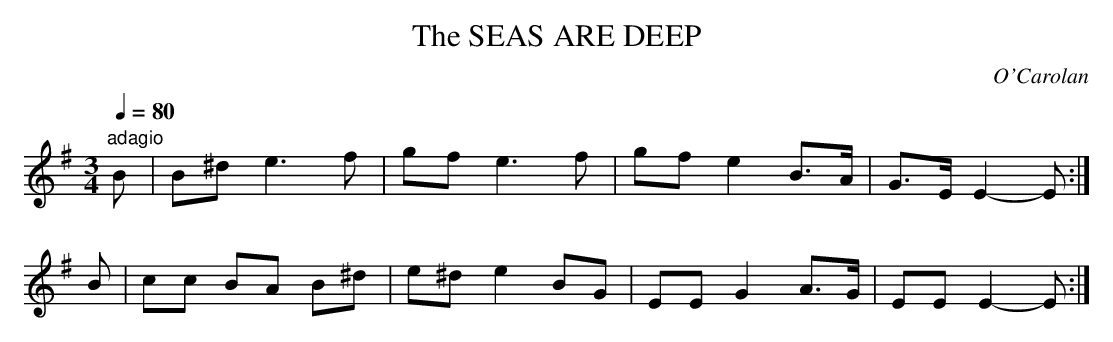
X:1
T:The SEAS ARE DEEP
C:O'Carolan
Q:1/4=80
M:3/4
L:1/8
K:Em
"adagio"
B|B^d e3f|gf e3f|gf e2 B>A|G>E E2-E :|
B|cc BA B^d|e^d e2 BG|EE G2 A>G|EE E2-E:|
